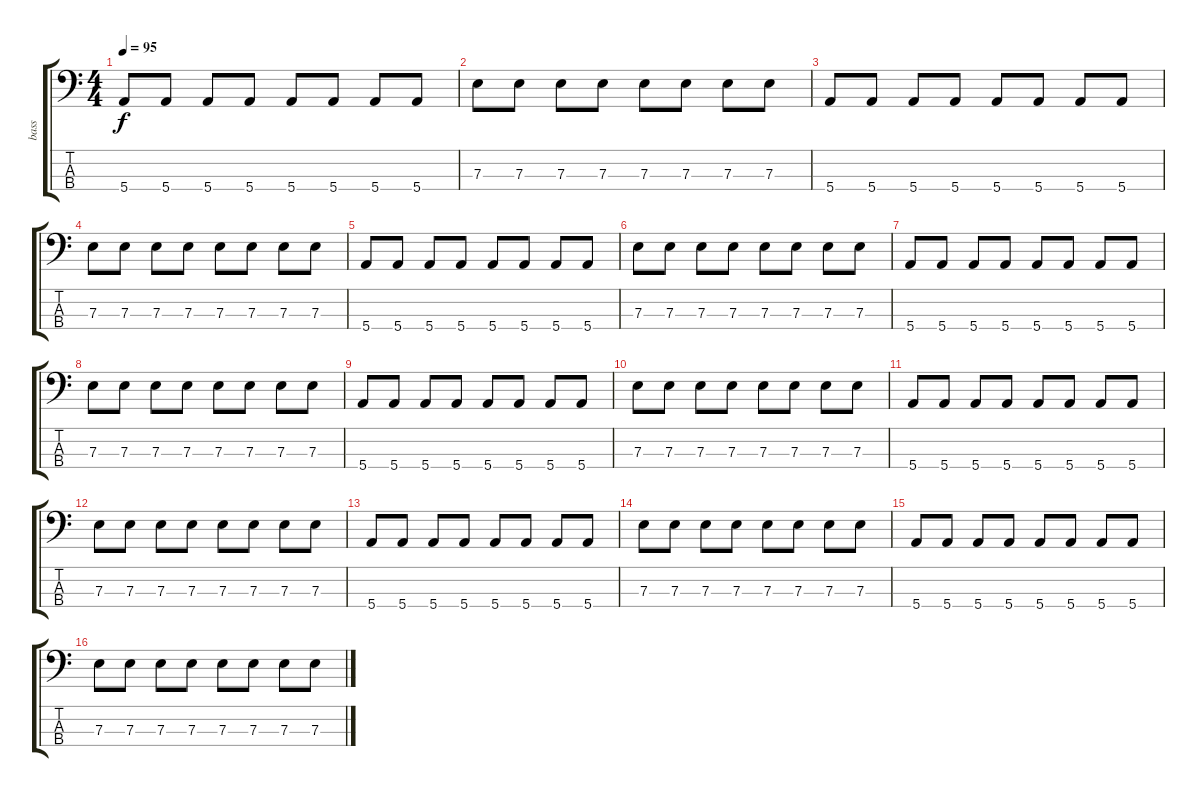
\track ("bass" "bass") {instrument electricbassfinger}
\staff {score tabs}
\tuning (G2 D2 A1 E1) {hide}
\ts (4 4)
\tempo 95
\clef f4
\ks c
5.4.8{dy f} 5.4.8 5.4.8 5.4.8 5.4.8 5.4.8 5.4.8 5.4.8 |
7.3.8 7.3.8 7.3.8 7.3.8 7.3.8 7.3.8 7.3.8 7.3.8 |
5.4.8 5.4.8 5.4.8 5.4.8 5.4.8 5.4.8 5.4.8 5.4.8 |
7.3.8 7.3.8 7.3.8 7.3.8 7.3.8 7.3.8 7.3.8 7.3.8 |
5.4.8 5.4.8 5.4.8 5.4.8 5.4.8 5.4.8 5.4.8 5.4.8 |
7.3.8 7.3.8 7.3.8 7.3.8 7.3.8 7.3.8 7.3.8 7.3.8 |
5.4.8 5.4.8 5.4.8 5.4.8 5.4.8 5.4.8 5.4.8 5.4.8 |
7.3.8 7.3.8 7.3.8 7.3.8 7.3.8 7.3.8 7.3.8 7.3.8 |
5.4.8 5.4.8 5.4.8 5.4.8 5.4.8 5.4.8 5.4.8 5.4.8 |
7.3.8 7.3.8 7.3.8 7.3.8 7.3.8 7.3.8 7.3.8 7.3.8 |
5.4.8 5.4.8 5.4.8 5.4.8 5.4.8 5.4.8 5.4.8 5.4.8 |
7.3.8 7.3.8 7.3.8 7.3.8 7.3.8 7.3.8 7.3.8 7.3.8 |
5.4.8 5.4.8 5.4.8 5.4.8 5.4.8 5.4.8 5.4.8 5.4.8 |
7.3.8 7.3.8 7.3.8 7.3.8 7.3.8 7.3.8 7.3.8 7.3.8 |
5.4.8 5.4.8 5.4.8 5.4.8 5.4.8 5.4.8 5.4.8 5.4.8 |
7.3.8 7.3.8 7.3.8 7.3.8 7.3.8 7.3.8 7.3.8 7.3.8
